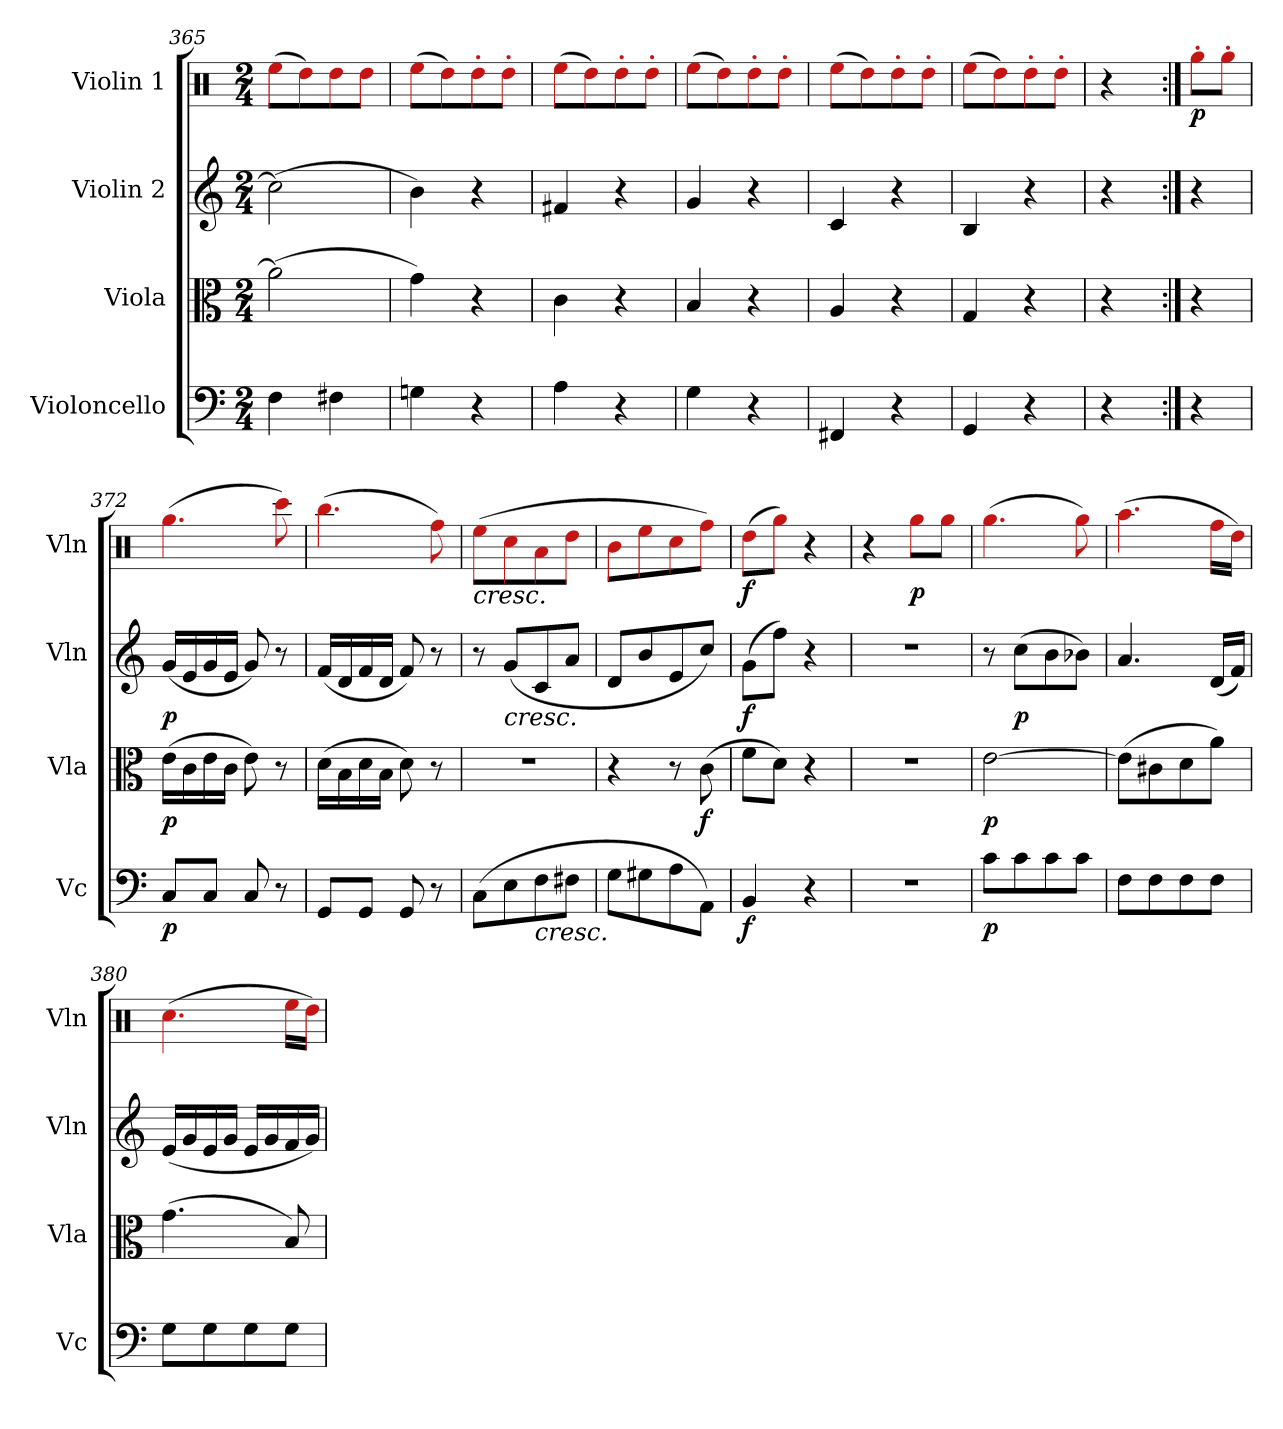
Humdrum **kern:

**kern	**dynam	**kern	**dynam	**kern	**dynam	**kern	**dynam
*part4	*part4	*part3	*part3	*part2	*part2	*part1	*part1
*staff4	*staff4	*staff3	*staff3	*staff2	*staff2	*staff1	*staff1
*I"Violoncello	*	*I"Viola	*	*I"Violin 2	*	*I"Violin 1	*
*I'Vc	*	*I'Vla	*	*I'Vln	*	*I'Vln	*
*clefF4	*	*clefC3	*	*clefG2	*	*clefX	*
*k[]	*	*k[]	*	*k[]	*	*k[]	*
*M2/4	*	*M2/4	*	*M2/4	*	*M2/4	*
=365	=365	=365	=365	=365	=365	=365	=365
4F\	.	(2a\]	.	(2cc\]	.	(8ee\L	.
.	.	.	.	.	.	8dd\)	.
4F#X\	.	.	.	.	.	8dd\	.
.	.	.	.	.	.	8dd\J	.
!!LO:PB:g=z
=366	=366	=366	=366	=366	=366	=366	=366
4Gn\	.	4g\)	.	4b\)	.	(8ee\L	.
.	.	.	.	.	.	8dd\)	.
4r	.	4r	.	4r	.	8dd'\	.
.	.	.	.	.	.	8dd'\J	.
=367	=367	=367	=367	=367	=367	=367	=367
4A\	.	4c\	.	4f#X/	.	(8ee\L	.
.	.	.	.	.	.	8dd\)	.
4r	.	4r	.	4r	.	8dd'\	.
.	.	.	.	.	.	8dd'\J	.
=368	=368	=368	=368	=368	=368	=368	=368
4G\	.	4B/	.	4g/	.	(8ee\L	.
.	.	.	.	.	.	8dd\)	.
4r	.	4r	.	4r	.	8dd'\	.
.	.	.	.	.	.	8dd'\J	.
=369	=369	=369	=369	=369	=369	=369	=369
4FF#X/	.	4A/	.	4c/	.	(8ee-X\L	.
.	.	.	.	.	.	8dd\)	.
4r	.	4r	.	4r	.	8dd'\	.
.	.	.	.	.	.	8dd'\J	.
=370	=370	=370	=370	=370	=370	=370	=370
4GG/	.	4G/	.	4B/	.	(8ee-X\L	.
.	.	.	.	.	.	8dd\)	.
4r	.	4r	.	4r	.	8dd'\	.
.	.	.	.	.	.	8dd'\J	.
=370X2	=370X2	=370X2	=370X2	=370X2	=370X2	=370X2	=370X2
4r	.	4r	.	4r	.	4r	.
=371:|!	=371:|!	=371:|!	=371:|!	=371:|!	=371:|!	=371:|!	=371:|!
!	!	!	!	!	!	!	!LO:DY:b
4r	.	4r	.	4r	.	8gg'\L	p
.	.	.	.	.	.	8gg'\J	.
=372	=372	=372	=372	=372	=372	=372	=372
!	!LO:DY:b	!	!LO:DY:b	!	!LO:DY:b	!	!
8C/L	p	(16e\LL	p	(16g/LL	p	(4.gg\	.
.	.	16c\	.	16e/	.	.	.
8C/J	.	16e\	.	16g/	.	.	.
.	.	16c\JJ	.	16e/JJ	.	.	.
8C/	.	8e\)	.	8g/)	.	.	.
8r	.	8r	.	8r	.	8ccc\)	.
=373	=373	=373	=373	=373	=373	=373	=373
8GG/L	.	(16d\LL	.	(16f/LL	.	(4.bb\	.
.	.	16B\	.	16d/	.	.	.
8GG/J	.	16d\	.	16f/	.	.	.
.	.	16B\JJ	.	16d/JJ	.	.	.
8GG/	.	8d\)	.	8f/)	.	.	.
8r	.	8r	.	8r	.	8ff\)	.
=374	=374	=374	=374	=374	=374	=374	=374
!	!	!	!	!	!	!LO:TX:b:i:t=cresc.	!
(8C\L	.	2r	.	8r	.	(8een\L	.
!	!	!	!	!LO:TX:b:i:t=cresc.	!	!	!
8E\	.	.	.	(8g/L	.	8cc\	.
!LO:TX:b:i:t=cresc.	!	!	!	!	!	!	!
8F\	.	.	.	8c/	.	8a\	.
8F#X\J	.	.	.	8a/J	.	8dd\J	.
=375	=375	=375	=375	=375	=375	=375	=375
8G\L	.	4r	.	8d/L	.	8b\L	.
8G#X\	.	.	.	8b/	.	8ee\	.
8A\	.	8r	.	8e/	.	8cc\	.
!	!	!	!LO:DY:b	!	!	!	!
8AA\J)	.	(8c\	f	8cc/J)	.	8ff\J)	.
=376	=376	=376	=376	=376	=376	=376	=376
!	!LO:DY:b	!	!	!	!LO:DY:b	!	!LO:DY:b
4BB/	f	8f\L	.	(8g\L	f	(8dd\L	f
.	.	8d\J)	.	8ff\J)	.	8gg\J)	.
4r	.	4r	.	4r	.	4r	.
=377	=377	=377	=377	=377	=377	=377	=377
2r	.	2r	.	2r	.	4r	.
!	!	!	!	!	!	!	!LO:DY:b
.	.	.	.	.	.	8gg\L	p
.	.	.	.	.	.	8gg\J	.
!!LO:LB:g=z
=378	=378	=378	=378	=378	=378	=378	=378
!	!LO:DY:b	!	!LO:DY:b	!	!	!	!
8c\L	p	[2e\	p	8r	.	(4.gg\	.
!	!	!	!	!	!LO:DY:b	!	!
8c\	.	.	.	(8cc\L	p	.	.
8c\	.	.	.	8b\	.	.	.
8c\J	.	.	.	8b-X\J)	.	8gg#X\)	.
=379	=379	=379	=379	=379	=379	=379	=379
8F\L	.	(8e\L]	.	4.a/	.	(4.aa\	.
8F\	.	8c#X\	.	.	.	.	.
8F\	.	8d\	.	.	.	.	.
8F\J	.	8a\J)	.	(16d/LL	.	16ff\LL	.
.	.	.	.	16f/JJ)	.	16dd\JJ)	.
=380	=380	=380	=380	=380	=380	=380	=380
8G\L	.	(4.g\	.	(16e/LL	.	(4.cc\	.
.	.	.	.	16g/	.	.	.
8G\	.	.	.	16e/	.	.	.
.	.	.	.	16g/JJ	.	.	.
8G\	.	.	.	16e/LL	.	.	.
.	.	.	.	16g/	.	.	.
8G\J	.	8B/)	.	16f/	.	16ee\LL	.
.	.	.	.	16g/JJ)	.	16dd\JJ)	.
=	=	=	=	=	=	=	=
*-	*-	*-	*-	*-	*-	*-	*-
